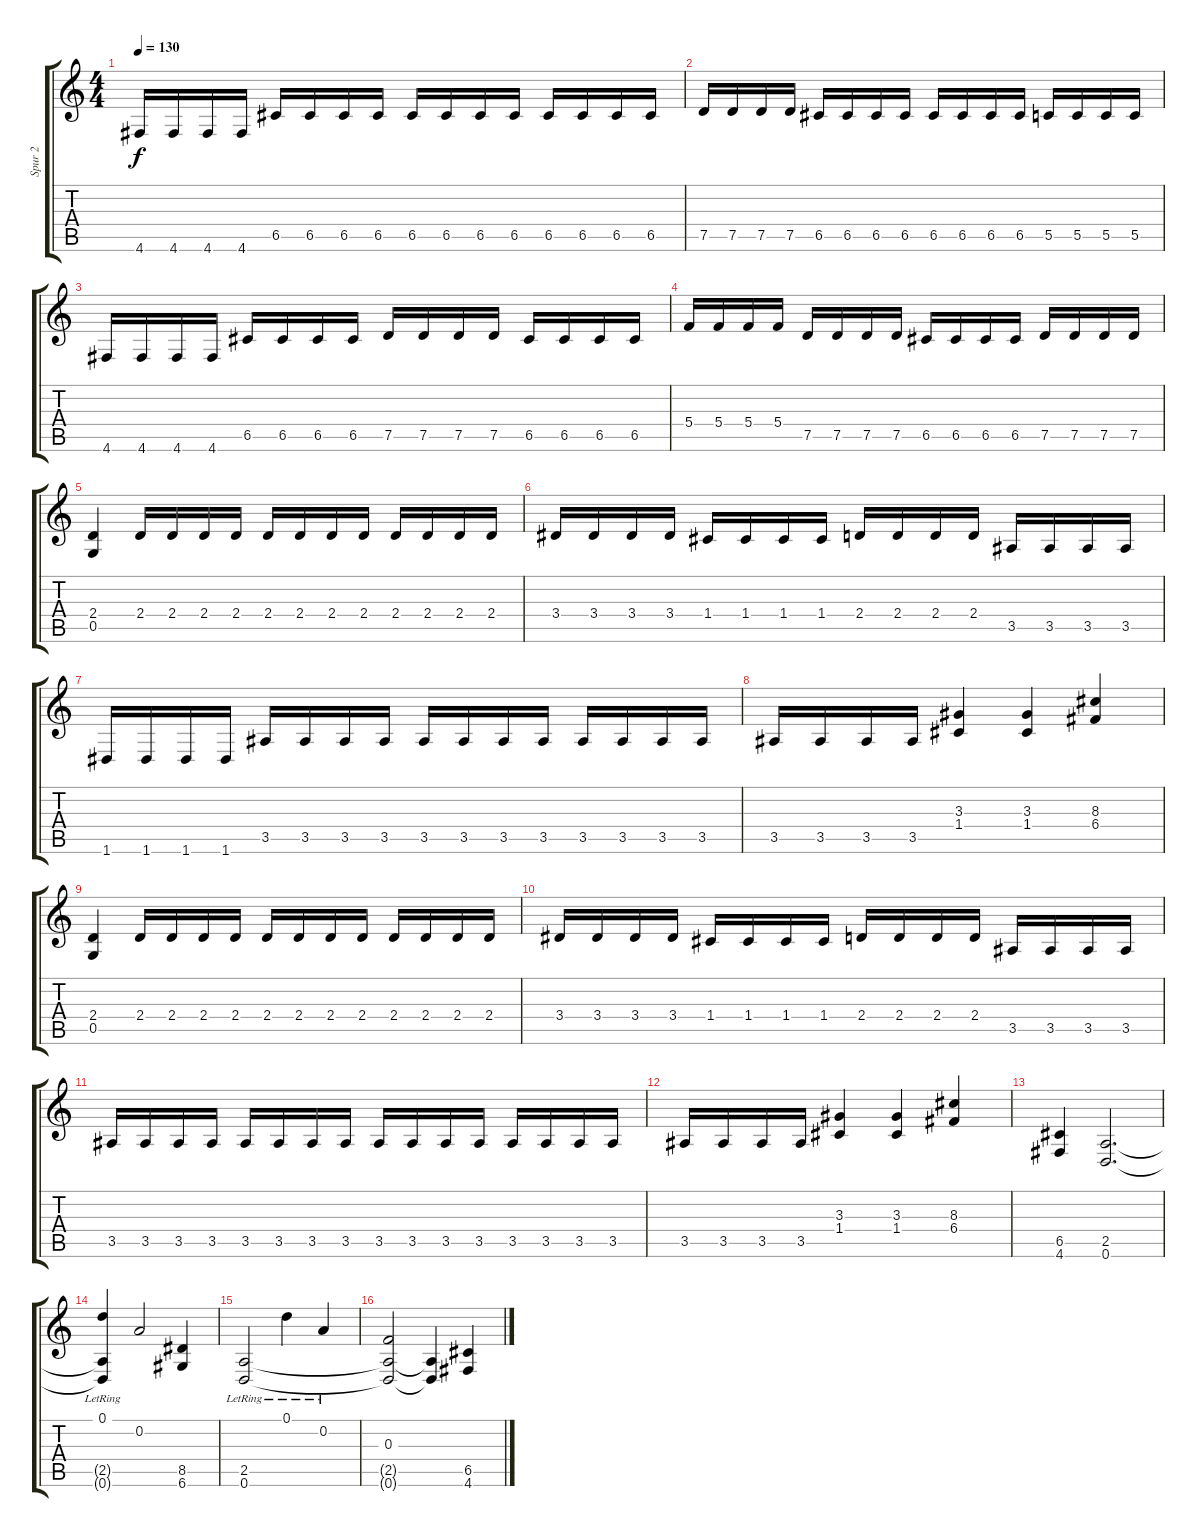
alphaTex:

\track ("Spur 2" "Spur 2") {instrument distortionguitar}
\staff {score tabs}
\tuning (D4 A3 F3 C3 G2 D2) {hide}
\ts (4 4)
\tempo 130
\clef g2
\ks c
4.6.16{dy f} 4.6.16 4.6.16 4.6.16 6.5.16 6.5.16 6.5.16 6.5.16 6.5.16 6.5.16 6.5.16 6.5.16 6.5.16 6.5.16 6.5.16 6.5.16 |
7.5.16 7.5.16 7.5.16 7.5.16 6.5.16 6.5.16 6.5.16 6.5.16 6.5.16 6.5.16 6.5.16 6.5.16 5.5.16 5.5.16 5.5.16 5.5.16 |
4.6.16 4.6.16 4.6.16 4.6.16 6.5.16 6.5.16 6.5.16 6.5.16 7.5.16 7.5.16 7.5.16 7.5.16 6.5.16 6.5.16 6.5.16 6.5.16 |
5.4.16 5.4.16 5.4.16 5.4.16 7.5.16 7.5.16 7.5.16 7.5.16 6.5.16 6.5.16 6.5.16 6.5.16 7.5.16 7.5.16 7.5.16 7.5.16 |
(2.4 0.5).4 2.4.16 2.4.16 2.4.16 2.4.16 2.4.16 2.4.16 2.4.16 2.4.16 2.4.16 2.4.16 2.4.16 2.4.16 |
3.4.16 3.4.16 3.4.16 3.4.16 1.4.16 1.4.16 1.4.16 1.4.16 2.4.16 2.4.16 2.4.16 2.4.16 3.5.16 3.5.16 3.5.16 3.5.16 |
1.6.16 1.6.16 1.6.16 1.6.16 3.5.16 3.5.16 3.5.16 3.5.16 3.5.16 3.5.16 3.5.16 3.5.16 3.5.16 3.5.16 3.5.16 3.5.16 |
3.5.16 3.5.16 3.5.16 3.5.16 (3.3 1.4).4 (3.3 1.4).4 (8.3 6.4).4 |
(2.4 0.5).4 2.4.16 2.4.16 2.4.16 2.4.16 2.4.16 2.4.16 2.4.16 2.4.16 2.4.16 2.4.16 2.4.16 2.4.16 |
3.4.16 3.4.16 3.4.16 3.4.16 1.4.16 1.4.16 1.4.16 1.4.16 2.4.16 2.4.16 2.4.16 2.4.16 3.5.16 3.5.16 3.5.16 3.5.16 |
3.5.16 3.5.16 3.5.16 3.5.16 3.5.16 3.5.16 3.5.16 3.5.16 3.5.16 3.5.16 3.5.16 3.5.16 3.5.16 3.5.16 3.5.16 3.5.16 |
3.5.16 3.5.16 3.5.16 3.5.16 (3.3 1.4).4 (3.3 1.4).4 (8.3 6.4).4 |
(6.5 4.6).4 (2.5 0.6).2{d} |
(0.1{lr} 2.5{t} 0.6{t}).4 0.2.2 (8.5 6.6).4 |
(2.5{lr} 0.6{lr}).2 0.1{lr}.4 0.2{lr}.4 |
(0.3 2.5{t} 0.6{t}).2 (2.5{t} 0.6{t}).4 (6.5 4.6).4
